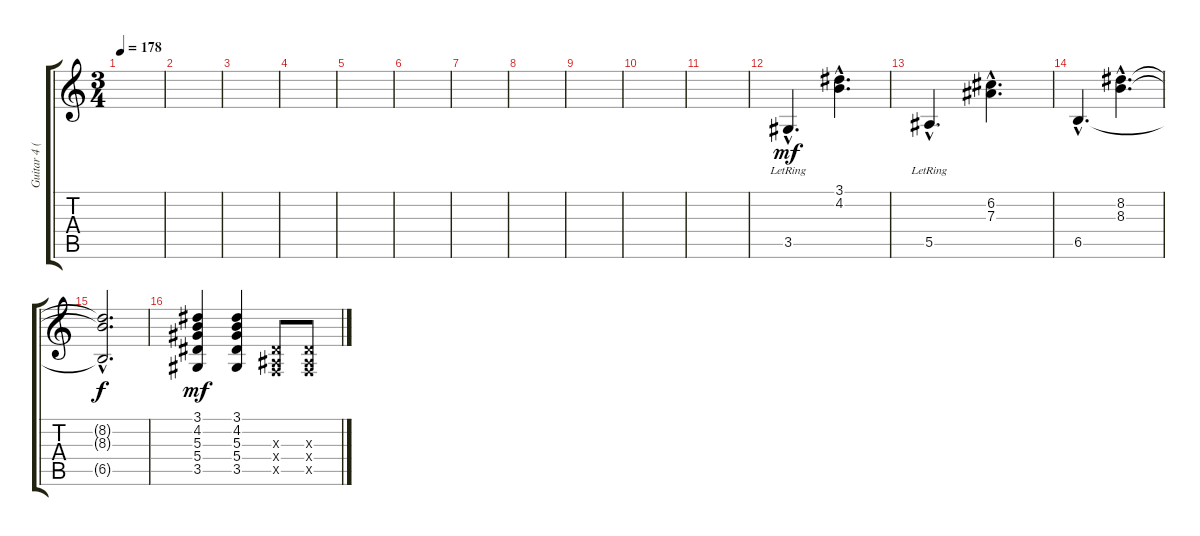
\track ("Guitar 4 (Rhytm)" "Guitar 4 (") {instrument distortionguitar}
\staff {score tabs}
\tuning (C4 G3 Eb3 Bb2 F2 C2) {hide}
\ts (3 4)
\tempo 178
\clef g2
\ks c
|
|
|
|
|
|
|
|
|
|
|
3.5{hac lr}.4{d dy mf balance 2} (3.1{hac} 4.2{hac}).4{d} |
5.5{hac lr}.4{d} (6.2{hac} 7.3{hac}).4{d} |
6.5{hac}.4{d} (8.2{hac} 8.3{hac}).4{d} |
(8.2{hac t} 8.3{hac t} 6.5{hac t}).2{d dy f} |
(3.1 4.2 5.3 5.4 3.5).4{dy mf} (3.1 4.2 5.3 5.4 3.5).4 (0.3{x} 0.4{x} 0.5{x}).8 (0.3{x} 0.4{x} 0.5{x}).8
